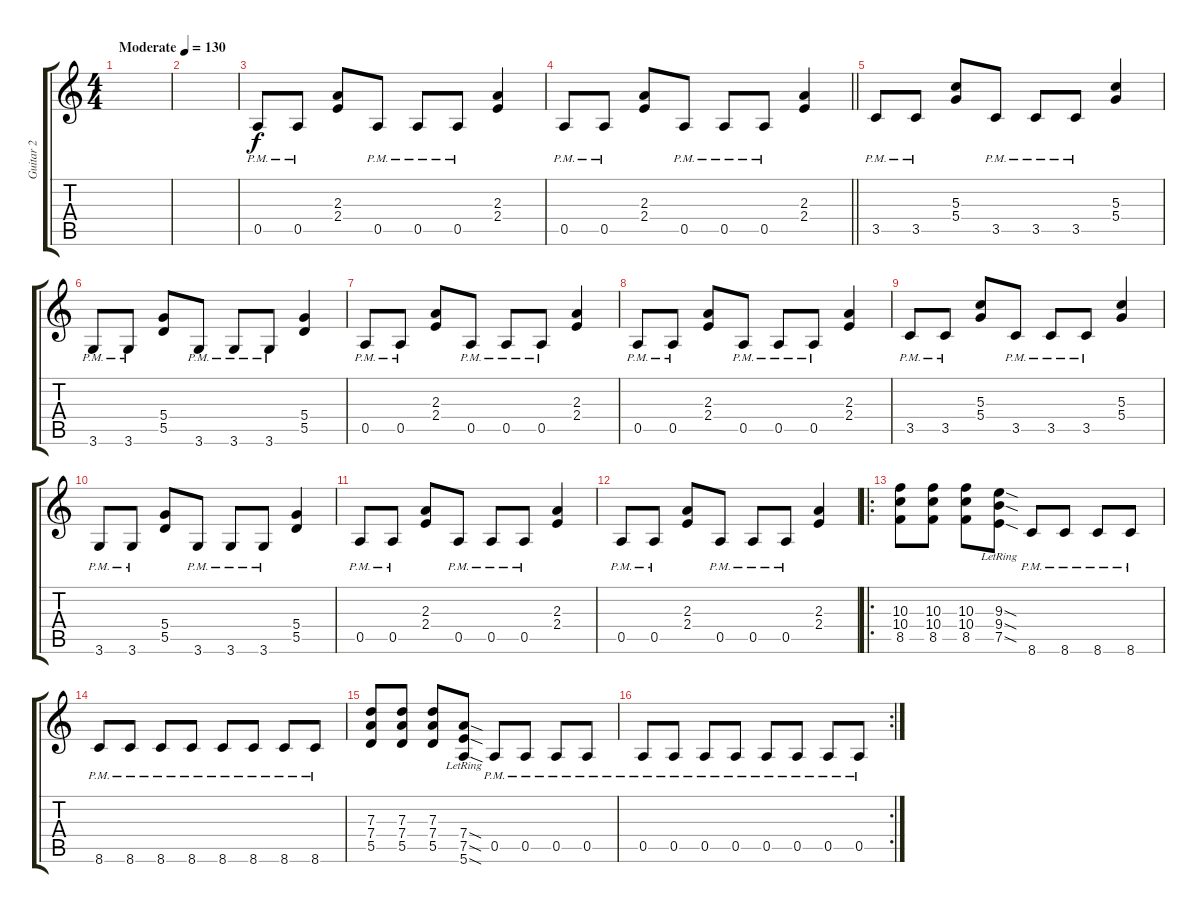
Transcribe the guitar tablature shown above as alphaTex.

\track ("Guitar 2" "Guitar 2") {instrument distortionguitar}
\staff {score tabs}
\tuning (E4 B3 G3 D3 A2 E2) {hide}
\ts (4 4)
\tempo (130 "Moderate")
\clef g2
\ks c
|
|
0.5{pm}.8 0.5{pm}.8 (2.3 2.4).8 0.5{pm}.8 0.5{pm}.8 0.5{pm}.8 (2.3 2.4).4 |
\barLineRight lightlight
0.5{pm}.8 0.5{pm}.8 (2.3 2.4).8 0.5{pm}.8 0.5{pm}.8 0.5{pm}.8 (2.3 2.4).4 |
3.5{pm}.8 3.5{pm}.8 (5.3 5.4).8 3.5{pm}.8 3.5{pm}.8 3.5{pm}.8 (5.3 5.4).4 |
3.6{pm}.8 3.6{pm}.8 (5.4 5.5).8 3.6{pm}.8 3.6{pm}.8 3.6{pm}.8 (5.4 5.5).4 |
0.5{pm}.8 0.5{pm}.8 (2.3 2.4).8 0.5{pm}.8 0.5{pm}.8 0.5{pm}.8 (2.3 2.4).4 |
0.5{pm}.8 0.5{pm}.8 (2.3 2.4).8 0.5{pm}.8 0.5{pm}.8 0.5{pm}.8 (2.3 2.4).4 |
3.5{pm}.8 3.5{pm}.8 (5.3 5.4).8 3.5{pm}.8 3.5{pm}.8 3.5{pm}.8 (5.3 5.4).4 |
3.6{pm}.8 3.6{pm}.8 (5.4 5.5).8 3.6{pm}.8 3.6{pm}.8 3.6{pm}.8 (5.4 5.5).4 |
0.5{pm}.8 0.5{pm}.8 (2.3 2.4).8 0.5{pm}.8 0.5{pm}.8 0.5{pm}.8 (2.3 2.4).4 |
0.5{pm}.8 0.5{pm}.8 (2.3 2.4).8 0.5{pm}.8 0.5{pm}.8 0.5{pm}.8 (2.3 2.4).4 |
\ro
(10.3 10.4 8.5).8 (10.3 10.4 8.5).8 (10.3 10.4 8.5).8 (9.3{sod lr} 9.4{sod lr} 7.5{sod lr}).8 8.6{pm}.8 8.6{pm}.8 8.6{pm}.8 8.6{pm}.8 |
8.6{pm}.8 8.6{pm}.8 8.6{pm}.8 8.6{pm}.8 8.6{pm}.8 8.6{pm}.8 8.6{pm}.8 8.6{pm}.8 |
(7.3 7.4 5.5).8 (7.3 7.4 5.5).8 (7.3 7.4 5.5).8 (7.4{sod lr} 7.5{sod lr} 5.6{sod lr}).8 0.5{pm}.8 0.5{pm}.8 0.5{pm}.8 0.5{pm}.8 |
\rc 2
0.5{pm}.8 0.5{pm}.8 0.5{pm}.8 0.5{pm}.8 0.5{pm}.8 0.5{pm}.8 0.5{pm}.8 0.5{pm}.8
